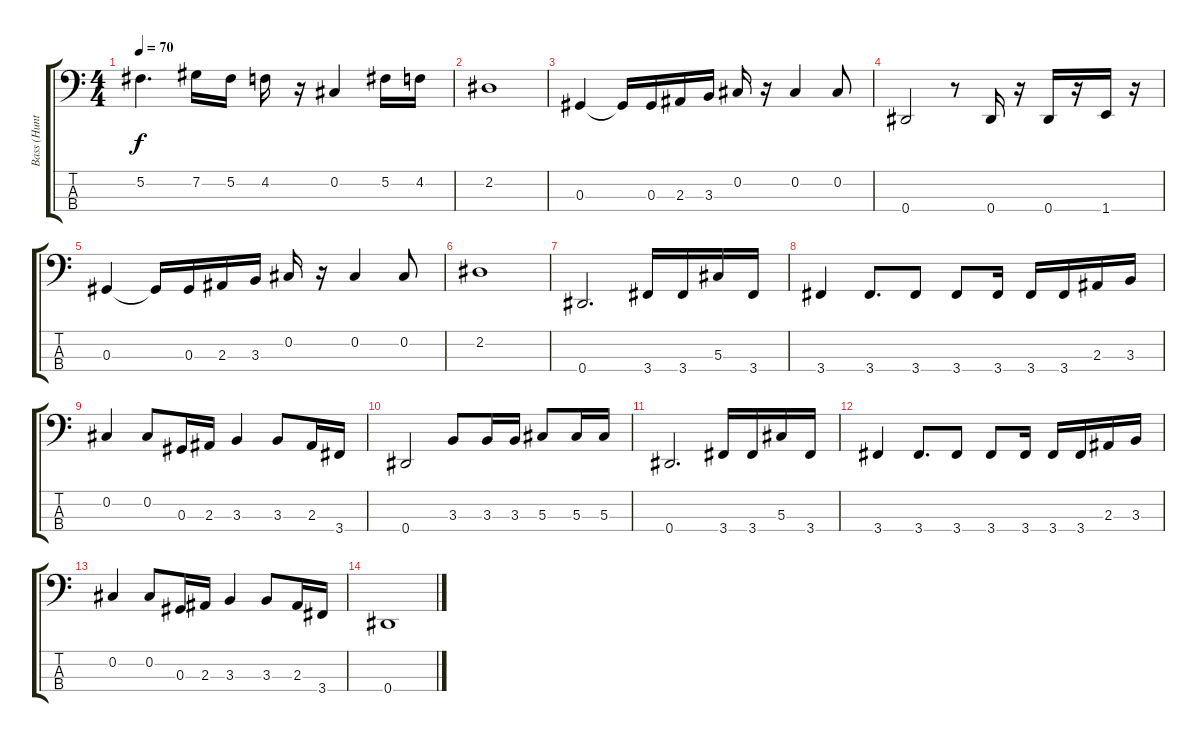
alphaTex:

\track ("Bass (Hunter)" "Bass (Hunt") {instrument electricbasspick}
\staff {score tabs}
\tuning (Gb2 Db2 Ab1 Eb1) {hide}
\ts (4 4)
\tempo 70
\clef f4
\ks c
5.2.4{d dy f} 7.2.16 5.2.16 4.2.16 r.16 0.2.4 5.2.16 4.2.16 |
2.2.1 |
0.3.4 0.3{t}.16 0.3.16 2.3.16 3.3.16 0.2.16 r.16 0.2.4 0.2.8 |
0.4.2 r.8 0.4.16 r.16 0.4.16 r.16 1.4.16 r.16 |
0.3.4 0.3{t}.16 0.3.16 2.3.16 3.3.16 0.2.16 r.16 0.2.4 0.2.8 |
2.2.1 |
0.4.2{d} 3.4.16 3.4.16 5.3.16 3.4.16 |
3.4.4 3.4.8{d} 3.4.8 3.4.8 3.4.16 3.4.16 3.4.16 2.3.16 3.3.16 |
0.2.4 0.2.8 0.3.16 2.3.16 3.3.4 3.3.8 2.3.16 3.4.16 |
0.4.2 3.3.8 3.3.16 3.3.16 5.3.8 5.3.16 5.3.16 |
0.4.2{d} 3.4.16 3.4.16 5.3.16 3.4.16 |
3.4.4 3.4.8{d} 3.4.8 3.4.8 3.4.16 3.4.16 3.4.16 2.3.16 3.3.16 |
0.2.4 0.2.8 0.3.16 2.3.16 3.3.4 3.3.8 2.3.16 3.4.16 |
0.4.1
